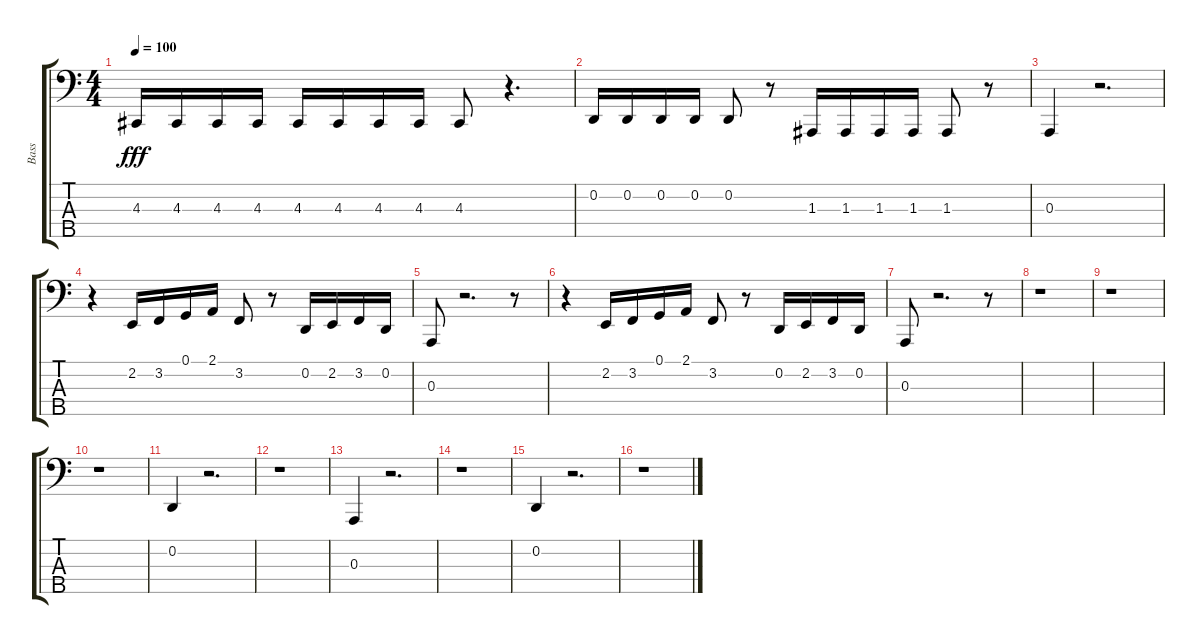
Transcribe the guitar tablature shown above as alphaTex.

\track ("Bass" "Bass") {instrument stringensemble1}
\staff {score tabs}
\tuning (G2 D2 A1 E1 B0) {hide}
\ts (4 4)
\tempo 100
\clef f4
\ks c
4.3.16{dy fff} 4.3.16 4.3.16 4.3.16 4.3.16 4.3.16 4.3.16 4.3.16 4.3.8 r.4{d} |
0.2.16 0.2.16 0.2.16 0.2.16 0.2.8 r.8 1.3.16 1.3.16 1.3.16 1.3.16 1.3.8 r.8 |
0.3.4 r.2{d} |
r.4 2.2.16 3.2.16 0.1.16 2.1.16 3.2.8 r.8 0.2.16 2.2.16 3.2.16 0.2.16 |
0.3.8 r.2{d} r.8 |
r.4 2.2.16 3.2.16 0.1.16 2.1.16 3.2.8 r.8 0.2.16 2.2.16 3.2.16 0.2.16 |
0.3.8 r.2{d} r.8 |
r.1 |
r.1 |
r.1 |
0.2.4 r.2{d} |
r.1 |
0.3.4 r.2{d} |
r.1 |
0.2.4 r.2{d} |
r.1
